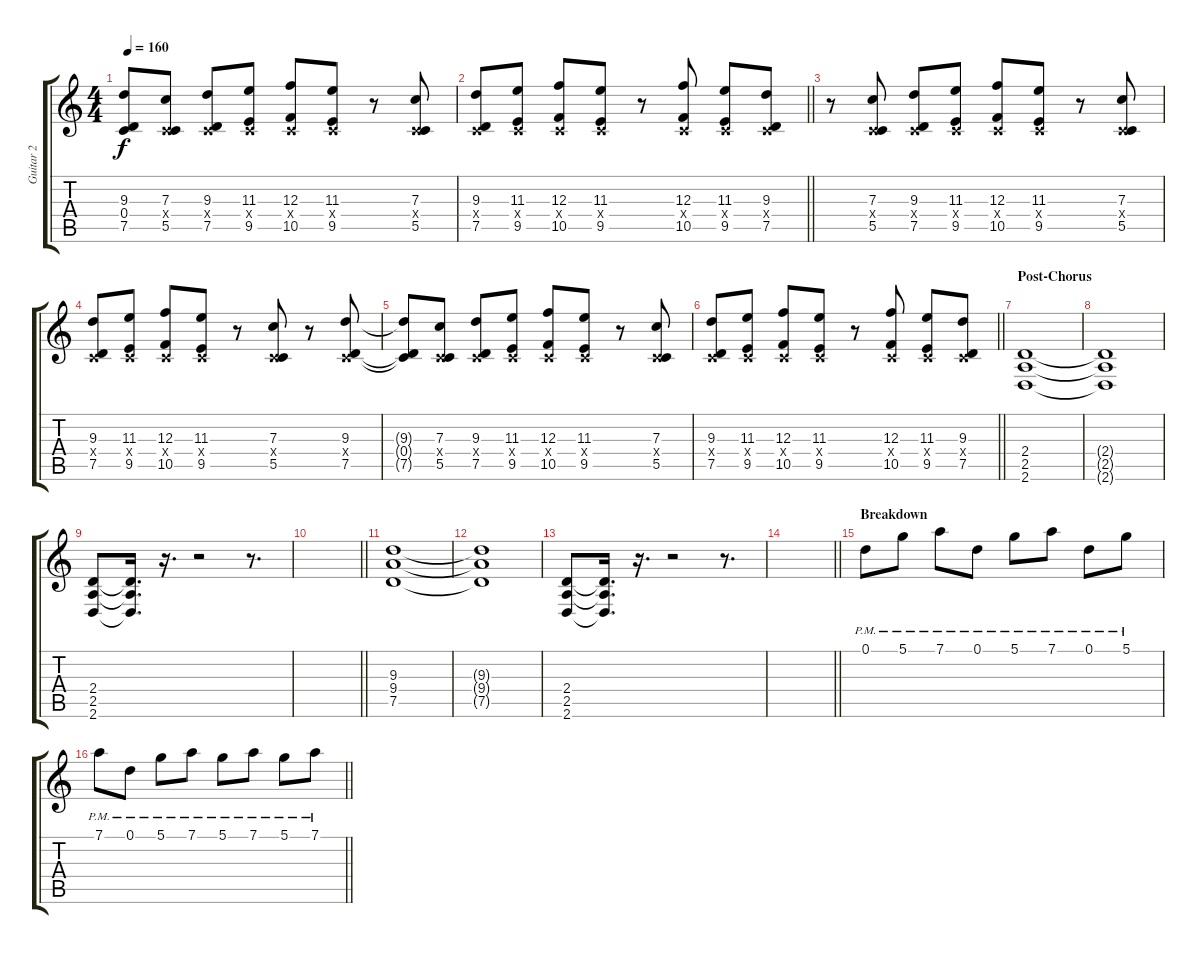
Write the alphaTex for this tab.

\track ("Guitar 2" "Guitar 2") {instrument overdrivenguitar}
\staff {score tabs}
\tuning (D4 A3 F3 C3 G2 C2) {hide}
\ts (4 4)
\tempo 160
\clef g2
\ks c
(9.3{t} 0.4{t} 7.5{t}).8{dy f} (7.3 0.4{x} 5.5).8 (9.3 0.4{x} 7.5).8 (11.3 0.4{x} 9.5).8 (12.3 0.4{x} 10.5).8 (11.3 0.4{x} 9.5).8 r.8 (7.3 0.4{x} 5.5).8 |
\barLineRight lightlight
(9.3 0.4{x} 7.5).8 (11.3 0.4{x} 9.5).8 (12.3 0.4{x} 10.5).8 (11.3 0.4{x} 9.5).8 r.8 (12.3 0.4{x} 10.5).8 (11.3 0.4{x} 9.5).8 (9.3 0.4{x} 7.5).8 |
r.8 (7.3 0.4{x} 5.5).8 (9.3 0.4{x} 7.5).8 (11.3 0.4{x} 9.5).8 (12.3 0.4{x} 10.5).8 (11.3 0.4{x} 9.5).8 r.8 (7.3 0.4{x} 5.5).8 |
(9.3 0.4{x} 7.5).8 (11.3 0.4{x} 9.5).8 (12.3 0.4{x} 10.5).8 (11.3 0.4{x} 9.5).8 r.8 (7.3 0.4{x} 5.5).8 r.8 (9.3 0.4{x} 7.5).8 |
(9.3{t} 0.4{t} 7.5{t}).8 (7.3 0.4{x} 5.5).8 (9.3 0.4{x} 7.5).8 (11.3 0.4{x} 9.5).8 (12.3 0.4{x} 10.5).8 (11.3 0.4{x} 9.5).8 r.8 (7.3 0.4{x} 5.5).8 |
\barLineRight lightlight
(9.3 0.4{x} 7.5).8 (11.3 0.4{x} 9.5).8 (12.3 0.4{x} 10.5).8 (11.3 0.4{x} 9.5).8 r.8 (12.3 0.4{x} 10.5).8 (11.3 0.4{x} 9.5).8 (9.3 0.4{x} 7.5).8 |
\section ("" "Post-Chorus")
(2.4 2.5 2.6).1 |
(2.4{t} 2.5{t} 2.6{t}).1 |
(2.4 2.5 2.6).8 (2.4{t} 2.5{t} 2.6{t}).16{d} r.16{d} r.2 r.8{d} |
\barLineRight lightlight
|
(9.3 9.4 7.5).1 |
(9.3{t} 9.4{t} 7.5{t}).1 |
(2.4 2.5 2.6).8 (2.4{t} 2.5{t} 2.6{t}).16{d} r.16{d} r.2 r.8{d} |
\barLineRight lightlight
|
\section ("" "Breakdown")
0.1{pm}.8 5.1{pm}.8 7.1{pm}.8 0.1{pm}.8 5.1{pm}.8 7.1{pm}.8 0.1{pm}.8 5.1{pm}.8 |
\barLineRight lightlight
7.1{pm}.8 0.1{pm}.8 5.1{pm}.8 7.1{pm}.8 5.1{pm}.8 7.1{pm}.8 5.1{pm}.8 7.1{pm}.8
